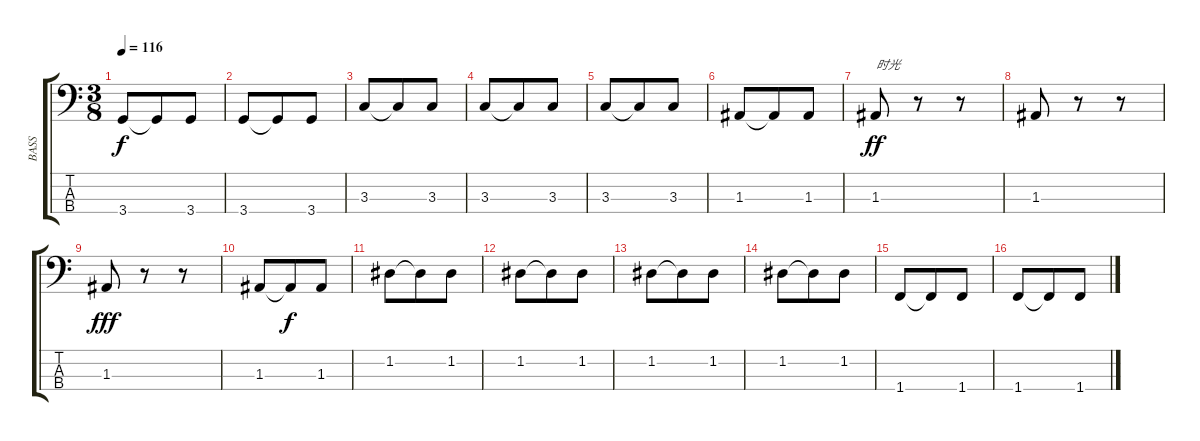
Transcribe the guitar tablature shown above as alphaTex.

\track ("BASS" "BASS") {instrument acousticguitarnylon}
\staff {score tabs}
\tuning (G2 D2 A1 E1) {hide}
\ts (3 8)
\tempo 116
\clef f4
\ks c
3.4.8{dy f} 3.4{t}.8 3.4.8 |
3.4.8 3.4{t}.8 3.4.8 |
3.3.8 3.3{t}.8 3.3.8 |
3.3.8 3.3{t}.8 3.3.8 |
3.3.8 3.3{t}.8 3.3.8 |
1.3.8 1.3{t}.8 1.3.8 |
1.3.8{txt "时光" dy ff} r.8 r.8 |
1.3.8 r.8 r.8 |
1.3.8{dy fff} r.8 r.8 |
1.3.8 1.3{t}.8{dy f} 1.3.8 |
1.2.8 1.2{t}.8 1.2.8 |
1.2.8 1.2{t}.8 1.2.8 |
1.2.8 1.2{t}.8 1.2.8 |
1.2.8 1.2{t}.8 1.2.8 |
1.4.8 1.4{t}.8 1.4.8 |
1.4.8 1.4{t}.8 1.4.8
